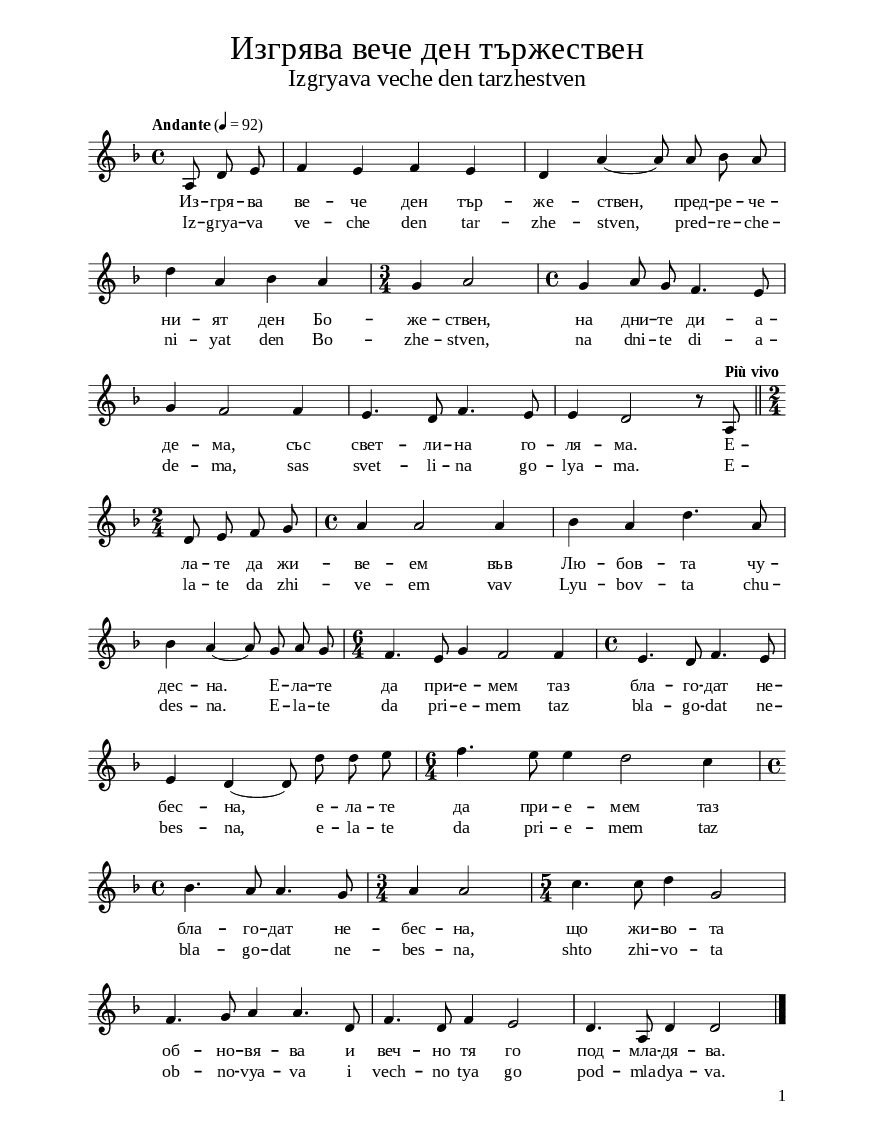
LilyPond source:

\version "2.24.0"

% include paper part and global functions
\include "include/globals.ily"

"rightBraces022" = \markup {
  \column {
    % repeat braces
    \translate #'(0 . -20.1 )
    \right-brace #20

  }
  \column {
    % repeat numbers
    \translate #'(0 . -20.7 )
    2
  }
}

\bookpart {
  \include "include/bookpart-paper.ily"
  \score {
    \include "include/score-layout.ily"

    \new Voice \absolute {
      \clef treble
      \key d \minor
      \time 4/4
      \tempoFunc "Andante" 4 "92"
      \autoBeamOff

      \partial 4.

      a8 d'8 e'8 |f'4 e'4 f'4 e'4 |d'4 a'4 ~ a'8 a'8 bes'8 a'8 \break |
      d''4 a'4 bes'4 a'4 |\time 3/4  g'4 a'2 | \time 4/4  g'4 a'8 g'8 f'4. e'8 \break
      g'4 f'2 f'4 |  e'4. d'8 f'4. e'8 | e'4 d'2 r8 \tempo "Più vivo" a8 | \bar "||" \time 2/4 \break
      d'8 e'8 f'8 g'8 | \time 4/4  a'4 a'2 a'4 | bes'4 a'4 d''4. a'8 \break |
      bes'4 a'4 ~ a'8 g'8 a'8 g'8 |  \time 6/4  f'4. e'8 g'4 f'2 f'4 | \time 4/4  e'4. d'8 f'4. e'8 \break |
      e'4 d'4 ~ d'8 d''8 d''8 e''8 | \time 6/4  f''4. e''8 e''4 d''2 c''4 \break
      \time 4/4  bes'4. a'8 a'4. g'8 |  \time 3/4  a'4 a'2 | \time 5/4  c''4. c''8 d''4 g'2 \break |
      f'4. g'8 a'4 a'4. d'8 | f'4. d'8 f'4 e'2 | d'4. a8 d'4 d'2 \bar "|." \pageBreak
    }
    \addlyrics {
      Из -- гря -- ва ве -- че ден тър -- же -- ствен, пред -- ре -- че
      -- ни -- ят ден Бо -- же -- ствен, на дни --
      те ди -- а -- де -- ма, със свет -- ли -- на го
      -- ля -- ма. Е -- ла -- те да жи -- ве -- ем във
      Лю -- бов -- та чу -- дес -- на. Е -- ла -- те
      да при -- е -- мем таз бла -- го -- дат не --
      бес -- на, е -- ла -- те да при -- е -- мем таз
      бла -- го -- дат не -- бес -- на, що жи -- во --
      та об -- но -- вя -- ва и веч -- но тя го под
      -- мла -- дя -- ва.
    }

    \addlyrics {
      Iz -- grya -- va ve -- che den tar -- zhe -- stven, pred -- re -- che
      -- ni -- yat den Bo -- zhe -- stven, na dni --
      te di -- a -- de -- ma, sas svet -- li -- na go
      -- lya -- ma. E -- la -- te da zhi -- ve -- em vav
      Lyu -- bov -- ta chu -- des -- na. E -- la -- te
      da pri -- e -- mem taz bla -- go -- dat ne --
      bes -- na, e -- la -- te da pri -- e -- mem taz
      bla -- go -- dat ne -- bes -- na, shto zhi -- vo --
      ta ob -- no -- vya -- va i vech -- no tya go pod
      -- mla -- dya -- va.
    }
    \header {
      title = \titleFunc "Изгрява вече ден тържествен" "Izgryava veche den tarzhestven"
    }

    \midi{}

  } % score

  \pageBreak

  \markup \fontsize #bgCoupletFontSize {
    \hspace #1
    \override #`(baseline-skip . ,bgCoupletBaselineSkip)
    \column {
      \line { 1. Изгрява вече ден тържествен, }
      \line {   "   " предреченият ден Божествен, }
      \line {   "   " на дните диадема}
      \line {   "   " със светлина голяма. }

      \line { " " }
      \line { "   " \italic {Припев: } }
      \line {   "   " Елате да живеем }
      \line {   "   " във Любовта чудесна! }
      \line {   "   " Елате да приемем}
      \line {   "   " таз благодат небесна, }
      \line {   "   " що живота обновява}
      \line {   "   " и вечно тя го подмладява! }

      \line { " " }
      \line { 2. И носи радост за душата, }
      \line {   "   " и прогласява свободата}
      \line {   "   " и мир с Любов пресвята}
      \line {   "   " за всички на Земята. }
      \line {   "   " Елате да живеем... }

      \line { " " }
      \line { "   " \italic {Припев: } }

      \line { " " }
      \line {  3.  О, ден прекрасен, вечно благо, }
      \line {   "   " кому за тебе не е драго? }
      \line {   "   " За всичките години}
      \line {   "   " по-скоро обнови ни! }
      \line {   "   " Елате да живеем... }

      \line { " " }
      \line { "   " \italic {Припев: } }
    }    \"rightBraces022"

    \hspace #5
    \override #`(baseline-skip . ,bgCoupletBaselineSkip)
    \column {
      \line { 1. Izgryava veche den tarzhestven, }
      \line {   "   " predrecheniyat den Bozhestven, }
      \line {   "   " na dnite diadema}
      \line {   "   " sas svetlina golyama. }

      \line { " " }
      \line { "   " \italic {Refrain: } }
      \line {   "   " Elate da zhiveem }
      \line {   "   " vav Lyubovta chudesna! }
      \line {   "   " Elate da priemem}
      \line {   "   " taz blagodat nebesna, }
      \line {   "   " shto zhivota obnovyava}
      \line {   "   " i vechno tya go podmladyava! }

      \line { " " }
      \line { 2. I nosi radost za dushata, }
      \line {   "   " i proglasyava svobodata}
      \line {   "   " i mir s Lyubov presvyata}
      \line {   "   " za vsichki na Zemyata. }
      \line {   "   " Elate da zhiveem... }

      \line { " " }
      \line { "   " \italic {Refrain: } }

      \line { " " }
      \line {  3.  O, den prekrasen, vechno blago, }
      \line {   "   " komu za tebe ne e drago? }
      \line {   "   " Za vsichkite godini}
      \line {   "   " po-skoro obnovi ni! }
      \line {   "   " Elate da zhiveem... }

      \line { " " }
      \line { "   " \italic {Refrain: } }
    } %column
    \"rightBraces022"
  } % markup


  \markup \empty-two


  % include foreign translation(s) of the song
  \version "2.24.0"

\markup \fill-line { \fontsize #deTitleFontSize "Der feierliche Tag bricht schon an" }
\markup \null


\markup \fontsize #deCoupletFontSize {
  \hspace #1
  \override #`(baseline-skip . ,deCoupletBaselineSkip)


  \column {
    \line { 1. Der feierliche Tag bricht schon an, }
    \line {   "   " der vorhergesagte göttliche Tag, }
    \line {   "   " ein Diadem der Tage,}
    \line {   "   " mit seinem großen Licht. }
    \line {   "   " die Morgenröte des neuen Lebens. }

    \line { " " }
    \line { "   " \italic { Refrain :}  }
    \line {"   " Kommt, auf dass wir }
    \line {   "   "in der wunderbaren Liebe leben. }
    \line {   "   " Kommt, auf dass wir  }
    \line {   "   " diesen himmlischen Segen empfangen, }
    \line {   "   " welcher das Leben erneuert }
    \line {   "   " und es ewig verjüngt. }
  }



  \hspace #-1
  \override #`(baseline-skip . ,bgCoupletBaselineSkip)
  \column {

    \line {2. Und er bringt Freude für die Seele }
    \line {   "   "und verkündet die Freiheit }
    \line {   "   " Und den Frieden mit allheiliger Liebe }
    \line {   "   " für alle auf der Erde. }

    \line { " " }
    \line { "   " \italic { Refrain } ... }

    \line { " " }
    \line { 3. O, wunderschöner Tag, ewiges Wohl, }
    \line {   "   " wem ist das nicht wertvoll? }
    \line {   "   " Erneuere uns bald }
    \line {   "   " für all die Jahre.}


  }




}










} % bookpart
